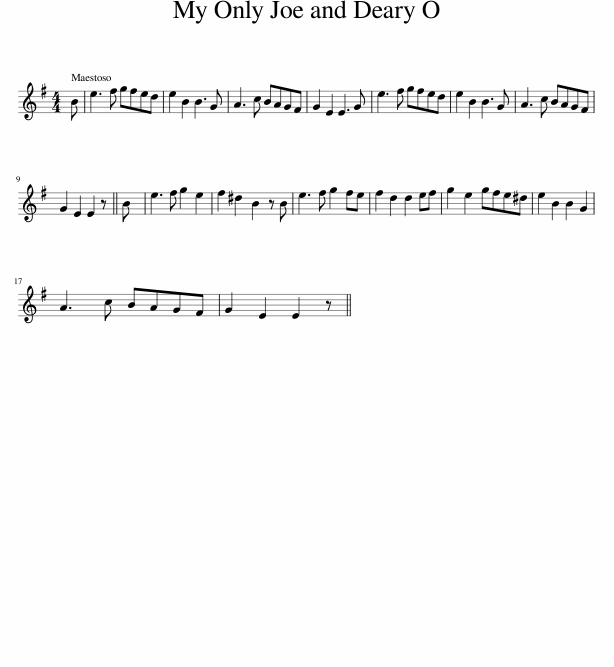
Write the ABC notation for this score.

X:1
L:1/8
M:4/4
I:linebreak $
K:Emin
V:1 treble
V:1
 B | e3 f gfed | e2 B2 B3 G | A3 c BAGF | G2 E2 E3 G | %5
 e3 f gfed | e2 B2 B3 G | A3 c BAGF |$ G2 E2 E2 z || B | %10
 e3 f g2 e2 | f2 ^d2 B2 z B | e3 f g2 fe | f2 d2 d2 ef | g2 e2 gfe^d | %15
 e2 B2 B2 G2 |$ A3 c BAGF | G2 E2 E2 z || %18
